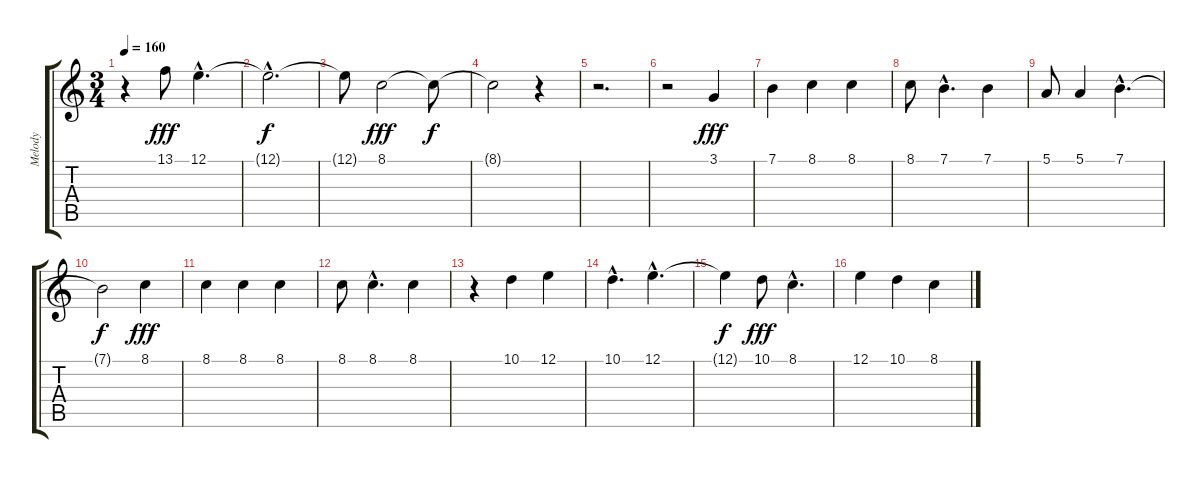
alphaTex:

\track ("Melody" "Melody") {instrument altosax}
\staff {score tabs}
\tuning (E4 B3 G3 D3 A2 E2) {hide}
\ts (3 4)
\tempo 160
\clef g2
\ks c
r.4{dy fff} 13.1.8 12.1{hac}.4{d} |
12.1{hac t}.2{d dy f} |
12.1{t}.8 8.1.2{dy fff} 8.1{t}.8{dy f} |
8.1{t}.2 r.4 |
r.2{d} |
r.2 3.1.4{dy fff} |
7.1.4 8.1.4 8.1.4 |
8.1.8 7.1{hac}.4{d} 7.1.4 |
5.1.8 5.1.4 7.1{hac}.4{d} |
7.1{t}.2{dy f} 8.1.4{dy fff} |
8.1.4 8.1.4 8.1.4 |
8.1.8 8.1{hac}.4{d} 8.1.4 |
r.4 10.1.4 12.1.4 |
10.1{hac}.4{d} 12.1{hac}.4{d} |
12.1{t}.4{dy f} 10.1.8{dy fff} 8.1{hac}.4{d} |
12.1.4 10.1.4 8.1.4
